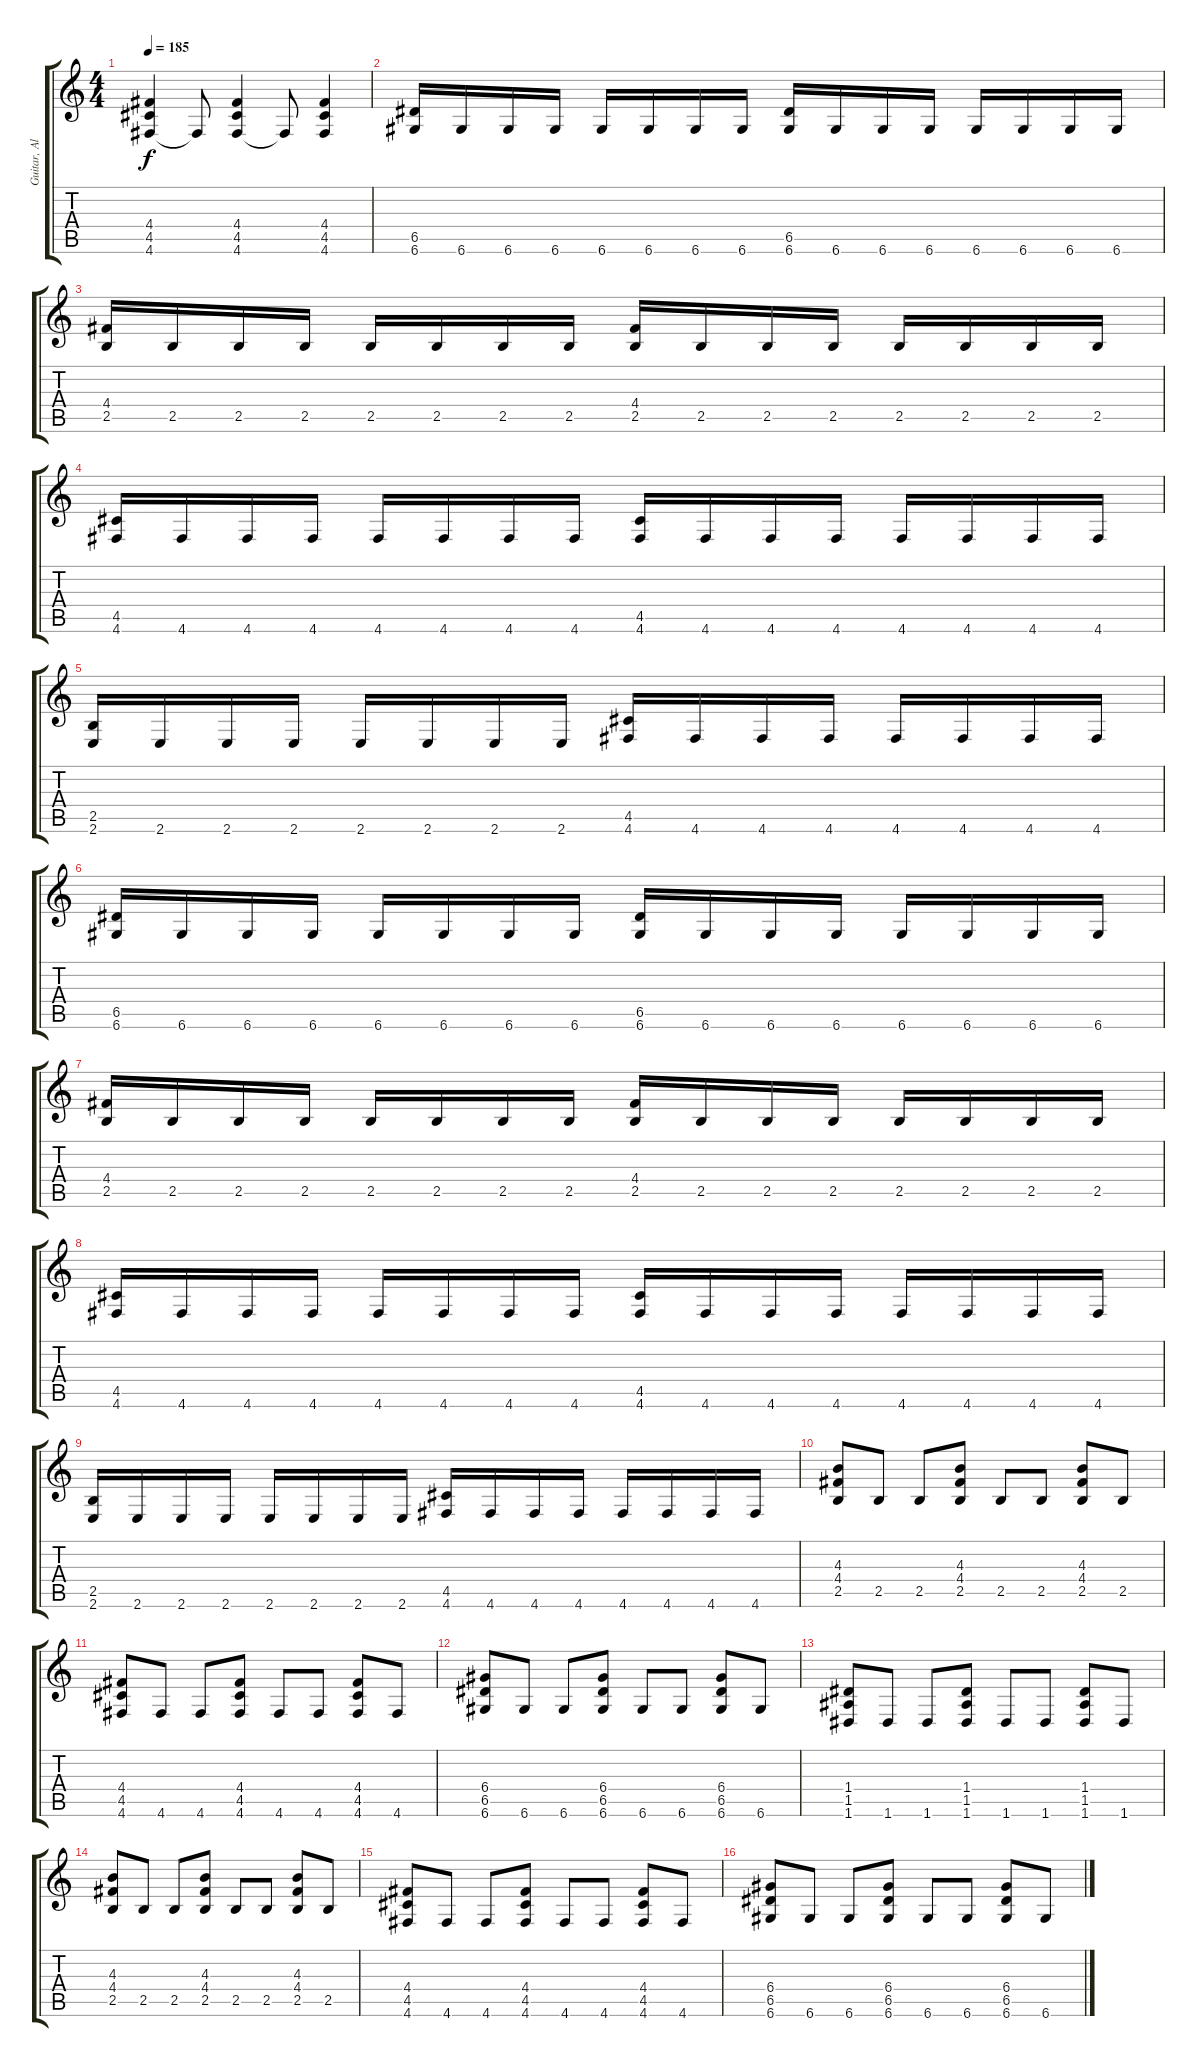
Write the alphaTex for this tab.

\track ("Guitar, Albert Maroto" "Guitar, Al") {instrument distortionguitar}
\staff {score tabs}
\tuning (E4 B3 G3 D3 A2 D2) {hide}
\ts (4 4)
\tempo 185
\clef g2
\ks c
(4.4 4.5 4.6).4{dy f} 4.6{t}.8 (4.4 4.5 4.6).4 4.6{t}.8 (4.4 4.5 4.6).4 |
(6.5 6.6).16 6.6.16 6.6.16 6.6.16 6.6.16 6.6.16 6.6.16 6.6.16 (6.5 6.6).16 6.6.16 6.6.16 6.6.16 6.6.16 6.6.16 6.6.16 6.6.16 |
(4.4 2.5).16 2.5.16 2.5.16 2.5.16 2.5.16 2.5.16 2.5.16 2.5.16 (4.4 2.5).16 2.5.16 2.5.16 2.5.16 2.5.16 2.5.16 2.5.16 2.5.16 |
(4.5 4.6).16 4.6.16 4.6.16 4.6.16 4.6.16 4.6.16 4.6.16 4.6.16 (4.5 4.6).16 4.6.16 4.6.16 4.6.16 4.6.16 4.6.16 4.6.16 4.6.16 |
(2.5 2.6).16 2.6.16 2.6.16 2.6.16 2.6.16 2.6.16 2.6.16 2.6.16 (4.5 4.6).16 4.6.16 4.6.16 4.6.16 4.6.16 4.6.16 4.6.16 4.6.16 |
(6.5 6.6).16 6.6.16 6.6.16 6.6.16 6.6.16 6.6.16 6.6.16 6.6.16 (6.5 6.6).16 6.6.16 6.6.16 6.6.16 6.6.16 6.6.16 6.6.16 6.6.16 |
(4.4 2.5).16 2.5.16 2.5.16 2.5.16 2.5.16 2.5.16 2.5.16 2.5.16 (4.4 2.5).16 2.5.16 2.5.16 2.5.16 2.5.16 2.5.16 2.5.16 2.5.16 |
(4.5 4.6).16 4.6.16 4.6.16 4.6.16 4.6.16 4.6.16 4.6.16 4.6.16 (4.5 4.6).16 4.6.16 4.6.16 4.6.16 4.6.16 4.6.16 4.6.16 4.6.16 |
(2.5 2.6).16 2.6.16 2.6.16 2.6.16 2.6.16 2.6.16 2.6.16 2.6.16 (4.5 4.6).16 4.6.16 4.6.16 4.6.16 4.6.16 4.6.16 4.6.16 4.6.16 |
(4.3 4.4 2.5).8 2.5.8 2.5.8 (4.3 4.4 2.5).8 2.5.8 2.5.8 (4.3 4.4 2.5).8 2.5.8 |
(4.4 4.5 4.6).8 4.6.8 4.6.8 (4.4 4.5 4.6).8 4.6.8 4.6.8 (4.4 4.5 4.6).8 4.6.8 |
(6.4 6.5 6.6).8 6.6.8 6.6.8 (6.4 6.5 6.6).8 6.6.8 6.6.8 (6.4 6.5 6.6).8 6.6.8 |
(1.4 1.5 1.6).8 1.6.8 1.6.8 (1.4 1.5 1.6).8 1.6.8 1.6.8 (1.4 1.5 1.6).8 1.6.8 |
(4.3 4.4 2.5).8 2.5.8 2.5.8 (4.3 4.4 2.5).8 2.5.8 2.5.8 (4.3 4.4 2.5).8 2.5.8 |
(4.4 4.5 4.6).8 4.6.8 4.6.8 (4.4 4.5 4.6).8 4.6.8 4.6.8 (4.4 4.5 4.6).8 4.6.8 |
(6.4 6.5 6.6).8 6.6.8 6.6.8 (6.4 6.5 6.6).8 6.6.8 6.6.8 (6.4 6.5 6.6).8 6.6.8
